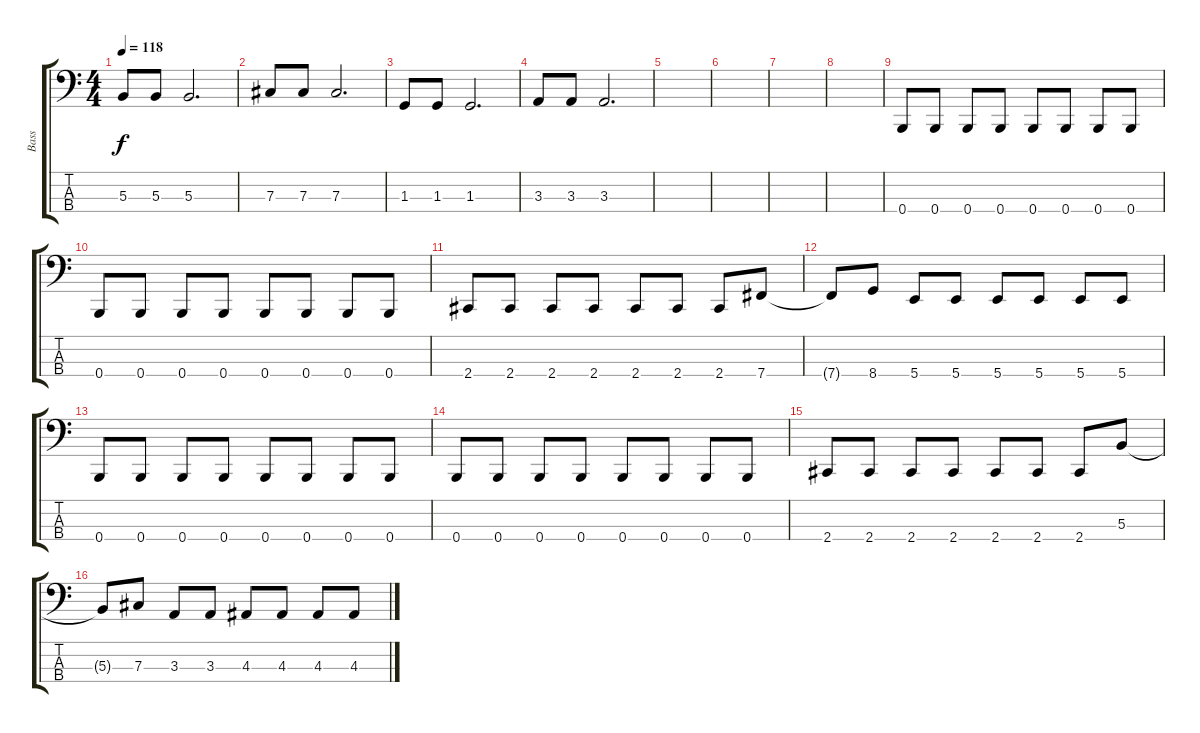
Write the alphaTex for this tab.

\track ("Bass" "Bass") {instrument electricbassfinger}
\staff {score tabs}
\tuning (E2 B1 Gb1 B0) {hide}
\ts (4 4)
\tempo 118
\clef f4
\ks c
5.3.8{dy f} 5.3.8 5.3.2{d} |
7.3.8 7.3.8 7.3.2{d} |
1.3.8 1.3.8 1.3.2{d} |
3.3.8 3.3.8 3.3.2{d} |
|
|
|
|
0.4.8 0.4.8 0.4.8 0.4.8 0.4.8 0.4.8 0.4.8 0.4.8 |
0.4.8 0.4.8 0.4.8 0.4.8 0.4.8 0.4.8 0.4.8 0.4.8 |
2.4.8 2.4.8 2.4.8 2.4.8 2.4.8 2.4.8 2.4.8 7.4.8 |
7.4{t}.8 8.4.8 5.4.8 5.4.8 5.4.8 5.4.8 5.4.8 5.4.8 |
0.4.8 0.4.8 0.4.8 0.4.8 0.4.8 0.4.8 0.4.8 0.4.8 |
0.4.8 0.4.8 0.4.8 0.4.8 0.4.8 0.4.8 0.4.8 0.4.8 |
2.4.8 2.4.8 2.4.8 2.4.8 2.4.8 2.4.8 2.4.8 5.3.8 |
5.3{t}.8 7.3.8 3.3.8 3.3.8 4.3.8 4.3.8 4.3.8 4.3.8
